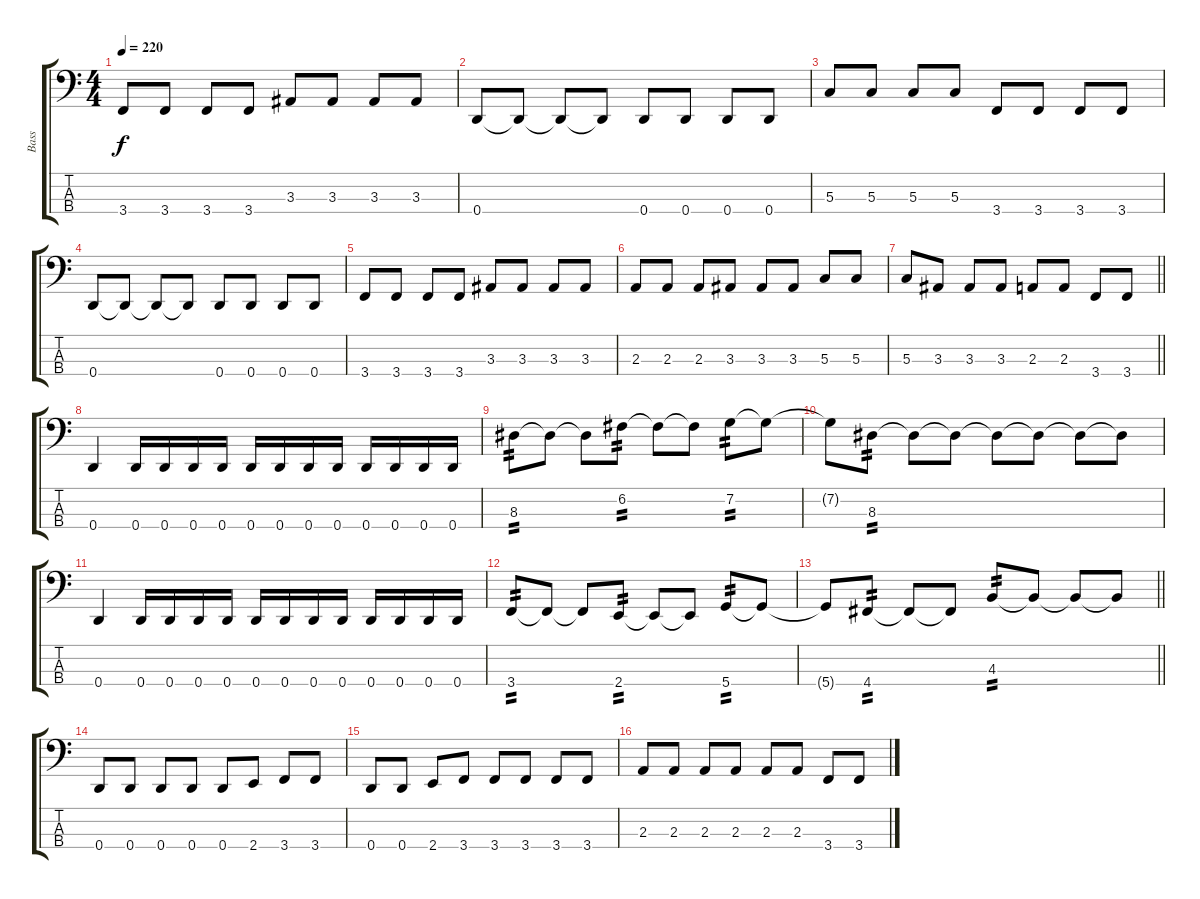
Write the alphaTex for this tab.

\track ("Bass" "Bass") {instrument electricbasspick}
\staff {score tabs}
\tuning (F2 C2 G1 D1) {hide}
\ts (4 4)
\tempo 220
\clef f4
\ks c
3.4.8{dy f} 3.4.8 3.4.8 3.4.8 3.3.8 3.3.8 3.3.8 3.3.8 |
0.4.8 0.4{t}.8 0.4{t}.8 0.4{t}.8 0.4.8 0.4.8 0.4.8 0.4.8 |
5.3.8 5.3.8 5.3.8 5.3.8 3.4.8 3.4.8 3.4.8 3.4.8 |
0.4.8 0.4{t}.8 0.4{t}.8 0.4{t}.8 0.4.8 0.4.8 0.4.8 0.4.8 |
3.4.8 3.4.8 3.4.8 3.4.8 3.3.8 3.3.8 3.3.8 3.3.8 |
2.3.8 2.3.8 2.3.8 3.3.8 3.3.8 3.3.8 5.3.8 5.3.8 |
\barLineRight lightlight
5.3.8 3.3.8 3.3.8 3.3.8 2.3.8 2.3.8 3.4.8 3.4.8 |
0.4.4 0.4.16 0.4.16 0.4.16 0.4.16 0.4.16 0.4.16 0.4.16 0.4.16 0.4.16 0.4.16 0.4.16 0.4.16 |
8.3.8{tp 2} 8.3{t}.8 8.3{t}.8 6.2.8{tp 2} 6.2{t}.8 6.2{t}.8 7.2.8{tp 2} 7.2{t}.8 |
7.2{t}.8 8.3.8{tp 2} 8.3{t}.8 8.3{t}.8 8.3{t}.8 8.3{t}.8 8.3{t}.8 8.3{t}.8 |
0.4.4 0.4.16 0.4.16 0.4.16 0.4.16 0.4.16 0.4.16 0.4.16 0.4.16 0.4.16 0.4.16 0.4.16 0.4.16 |
3.4.8{tp 2} 3.4{t}.8 3.4{t}.8 2.4.8{tp 2} 2.4{t}.8 2.4{t}.8 5.4.8{tp 2} 5.4{t}.8 |
\barLineRight lightlight
5.4{t}.8 4.4.8{tp 2} 4.4{t}.8 4.4{t}.8 4.3.8{tp 2} 4.3{t}.8 4.3{t}.8 4.3{t}.8 |
0.4.8 0.4.8 0.4.8 0.4.8 0.4.8 2.4.8 3.4.8 3.4.8 |
0.4.8 0.4.8 2.4.8 3.4.8 3.4.8 3.4.8 3.4.8 3.4.8 |
2.3.8 2.3.8 2.3.8 2.3.8 2.3.8 2.3.8 3.4.8 3.4.8
